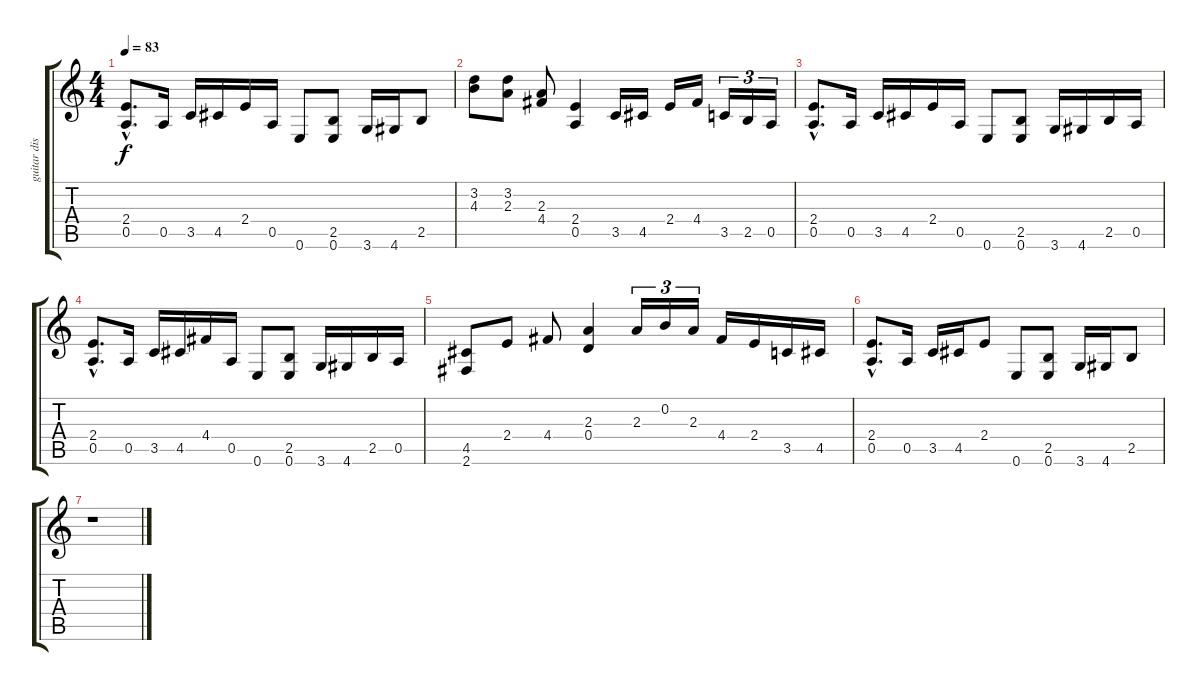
\track ("guitar distr" "guitar dis") {instrument distortionguitar}
\staff {score tabs}
\tuning (E4 B3 G3 D3 A2 E2) {hide}
\ts (4 4)
\tempo 83
\clef g2
\ks c
(2.4{hac} 0.5{hac}).8{d dy f} 0.5.16 3.5.16 4.5.16 2.4.16 0.5.16 0.6.8 (2.5 0.6).8 3.6.16 4.6.16 2.5.8 |
(3.2 4.3).8 (3.2 2.3).8 (2.3 4.4).8 (2.4 0.5).4 3.5.16 4.5.16 2.4.16 4.4.16 3.5.16{tu (3 2)} 2.5.16{tu (3 2)} 0.5.16{tu (3 2)} |
(2.4{hac} 0.5{hac}).8{d} 0.5.16 3.5.16 4.5.16 2.4.16 0.5.16 0.6.8 (2.5 0.6).8 3.6.16 4.6.16 2.5.16 0.5.16 |
(2.4{hac} 0.5{hac}).8{d} 0.5.16 3.5.16 4.5.16 4.4.16 0.5.16 0.6.8 (2.5 0.6).8 3.6.16 4.6.16 2.5.16 0.5.16 |
(4.5 2.6).8 2.4.8 4.4.8 (2.3 0.4).4 2.3.16{tu (3 2)} 0.2.16{tu (3 2)} 2.3.16{tu (3 2)} 4.4.16 2.4.16 3.5.16 4.5.16 |
(2.4{hac} 0.5{hac}).8{d} 0.5.16 3.5.16 4.5.16 2.4.8 0.6.8 (2.5 0.6).8 3.6.16 4.6.16 2.5.8 |
r.1
